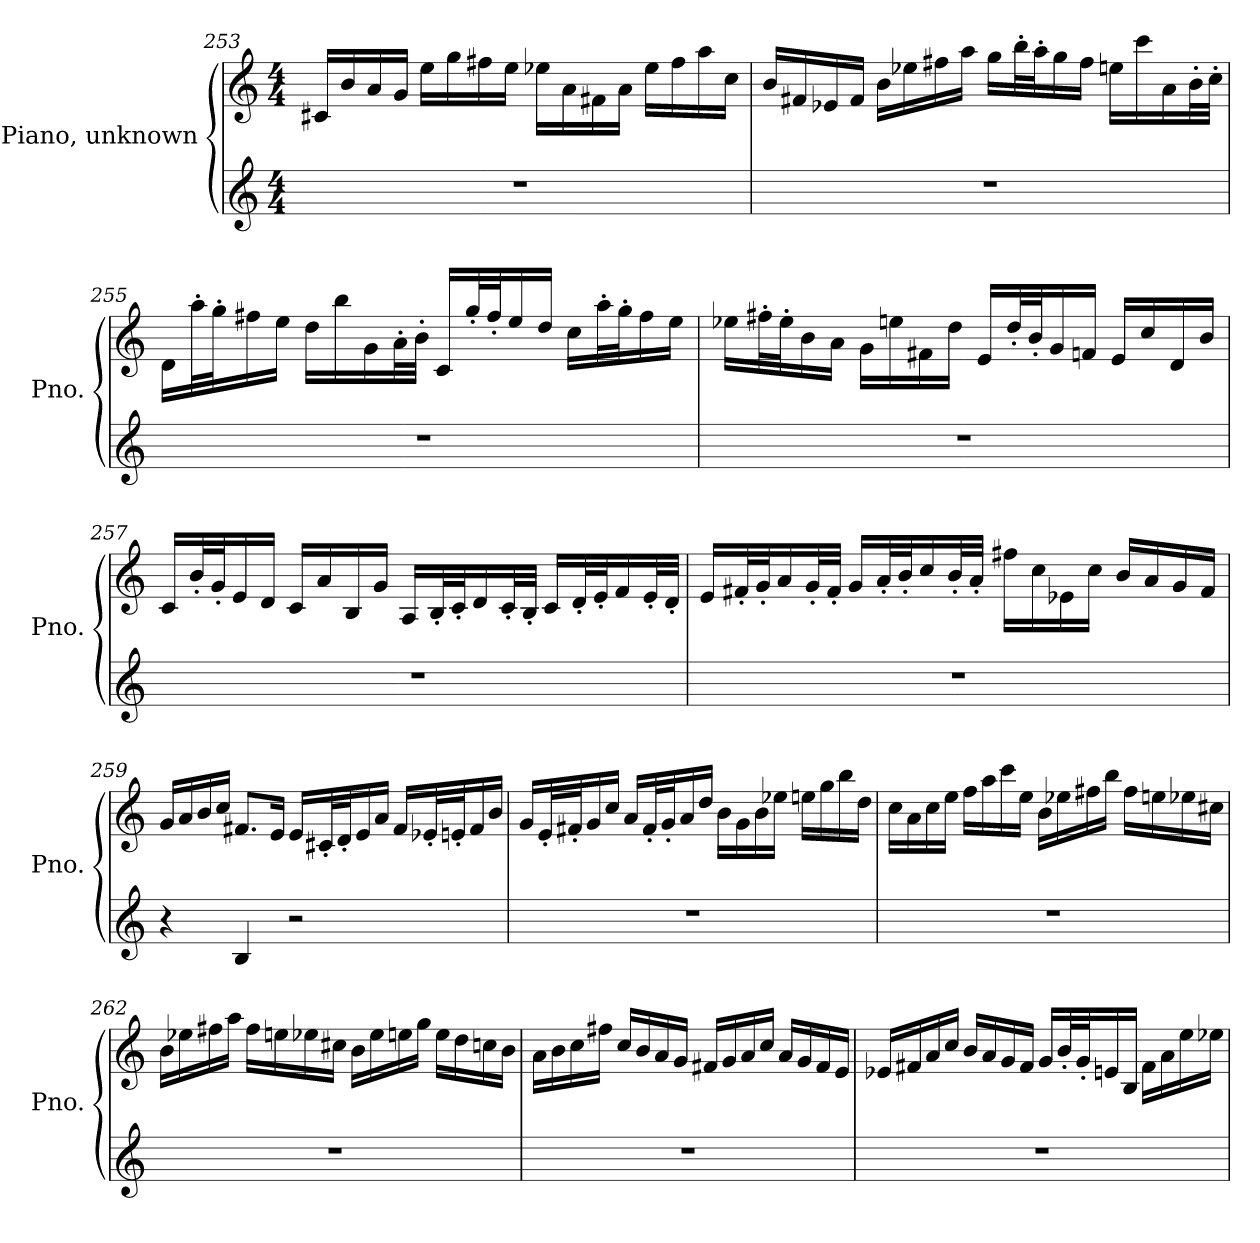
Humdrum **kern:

**kern	**kern
*part1	*part1
*staff2	*staff1
*I"Piano, unknown	*
*I'Pno.	*
!!LO:LB:g=z
*clefG2	*clefG2
*k[]	*k[]
*M4/4	*M4/4
=253	=253
1r	16c#X/LL
.	16b/
.	16a/
.	16g/JJ
.	16ee\LL
.	16gg\
.	16ff#X\
.	16ee\JJ
.	16ee-X\LL
.	16a\
.	16f#X\
.	16a\JJ
.	16ee-\LL
.	16ff#\
.	16aa\
.	16cc\JJ
=254	=254
1r	16b/LL
.	16f#X/
.	16e-X/
.	16f#/JJ
.	16b\LL
.	16ee-X\
.	16ff#X\
.	16aa\JJ
.	16gg\LL
.	32bb'\L
.	32aa'\J
.	16gg\
.	16ff#\JJ
.	16een\LL
.	16ccc\
.	16a\
.	32b'\L
.	32cc'\JJJ
!!LO:LB:g=z
=255	=255
1r	16d\LL
.	32aa'\L
.	32gg'\J
.	16ff#X\
.	16ee\JJ
.	16dd\LL
.	16bb\
.	16g\
.	32a'\L
.	32b'\JJJ
.	16c/LL
.	32gg'/L
.	32ff#'/J
.	16ee/
.	16dd/JJ
.	16cc\LL
.	32aa'\L
.	32gg'\J
.	16ff#\
.	16ee\JJ
=256	=256
1r	16ee-X\LL
.	32ff#X'\L
.	32ee-'\J
.	16b\
.	16a\JJ
.	16g\LL
.	16een\
.	16f#X\
.	16dd\JJ
.	16e/LL
.	32dd'/L
.	32b'/J
.	16g/
.	16fn/JJ
.	16e/LL
.	16cc/
.	16d/
.	16b/JJ
!!LO:LB:g=z
=257	=257
1r	16c/LL
.	32b'/L
.	32g'/J
.	16e/
.	16d/JJ
.	16c/LL
.	16a/
.	16B/
.	16g/JJ
.	16A/LL
.	32B'/L
.	32c'/J
.	16d/
.	32c'/L
.	32B'/JJJ
.	16c/LL
.	32d'/L
.	32e'/J
.	16f/
.	32e'/L
.	32d'/JJJ
=258	=258
1r	16e/LL
.	32f#X'/L
.	32g'/J
.	16a/
.	32g'/L
.	32f#'/JJJ
.	16g/LL
.	32a'/L
.	32b'/J
.	16cc/
.	32b'/L
.	32a'/JJJ
.	16ff#X\LL
.	16cc\
.	16e-X\
.	16cc\JJ
.	16b/LL
.	16a/
.	16g/
.	16f#/JJ
!!LO:LB:g=z
=259	=259
4r	16g/LL
.	16a/
.	16b/
.	16cc/JJ
4B/	8.f#X/L
.	16e/Jk
2r	16e/LL
.	32c#X'/L
.	32d'/J
.	16e/
.	16a/JJ
.	16f#/LL
.	32e-X'/L
.	32en'/J
.	16f#/
.	16b/JJ
=260	=260
1r	16g/LL
.	32e'/L
.	32f#X'/J
.	16g/
.	16cc/JJ
.	16a/LL
.	32f#'/L
.	32g'/J
.	16a/
.	16dd/JJ
.	16b\LL
.	16g\
.	16b\
.	16ee-X\JJ
.	16een\LL
.	16gg\
.	16bb\
.	16dd\JJ
!!LO:PB:g=z
=261	=261
1r	16cc\LL
.	16a\
.	16cc\
.	16ee\JJ
.	16ff\LL
.	16aa\
.	16ccc\
.	16ee\JJ
.	16b\LL
.	16ee-X\
.	16ff#X\
.	16bb\JJ
.	16ff#\LL
.	16een\
.	16ee-X\
.	16cc#X\JJ
=262	=262
1r	16b\LL
.	16ee-X\
.	16ff#X\
.	16aa\JJ
.	16ff#\LL
.	16een\
.	16ee-X\
.	16cc#X\JJ
.	16b\LL
.	16ee-\
.	16een\
.	16gg\JJ
.	16ee\LL
.	16dd\
.	16ccn\
.	16b\JJ
!!LO:LB:g=z
=263	=263
1r	16a\LL
.	16b\
.	16cc\
.	16ff#X\JJ
.	16cc/LL
.	16b/
.	16a/
.	16g/JJ
.	16f#X/LL
.	16g/
.	16a/
.	16cc/JJ
.	16a/LL
.	16g/
.	16f#/
.	16e/JJ
=264	=264
1r	16e-X/LL
.	16f#X/
.	16a/
.	16cc/JJ
.	16b/LL
.	16a/
.	16g/
.	16f#/JJ
.	16g/LL
.	32b'/L
.	32g'/J
.	16en/
.	16B/JJ
.	16f#\LL
.	16a\
.	16ee\
.	16ee-X\JJ
=	=
*-	*-
